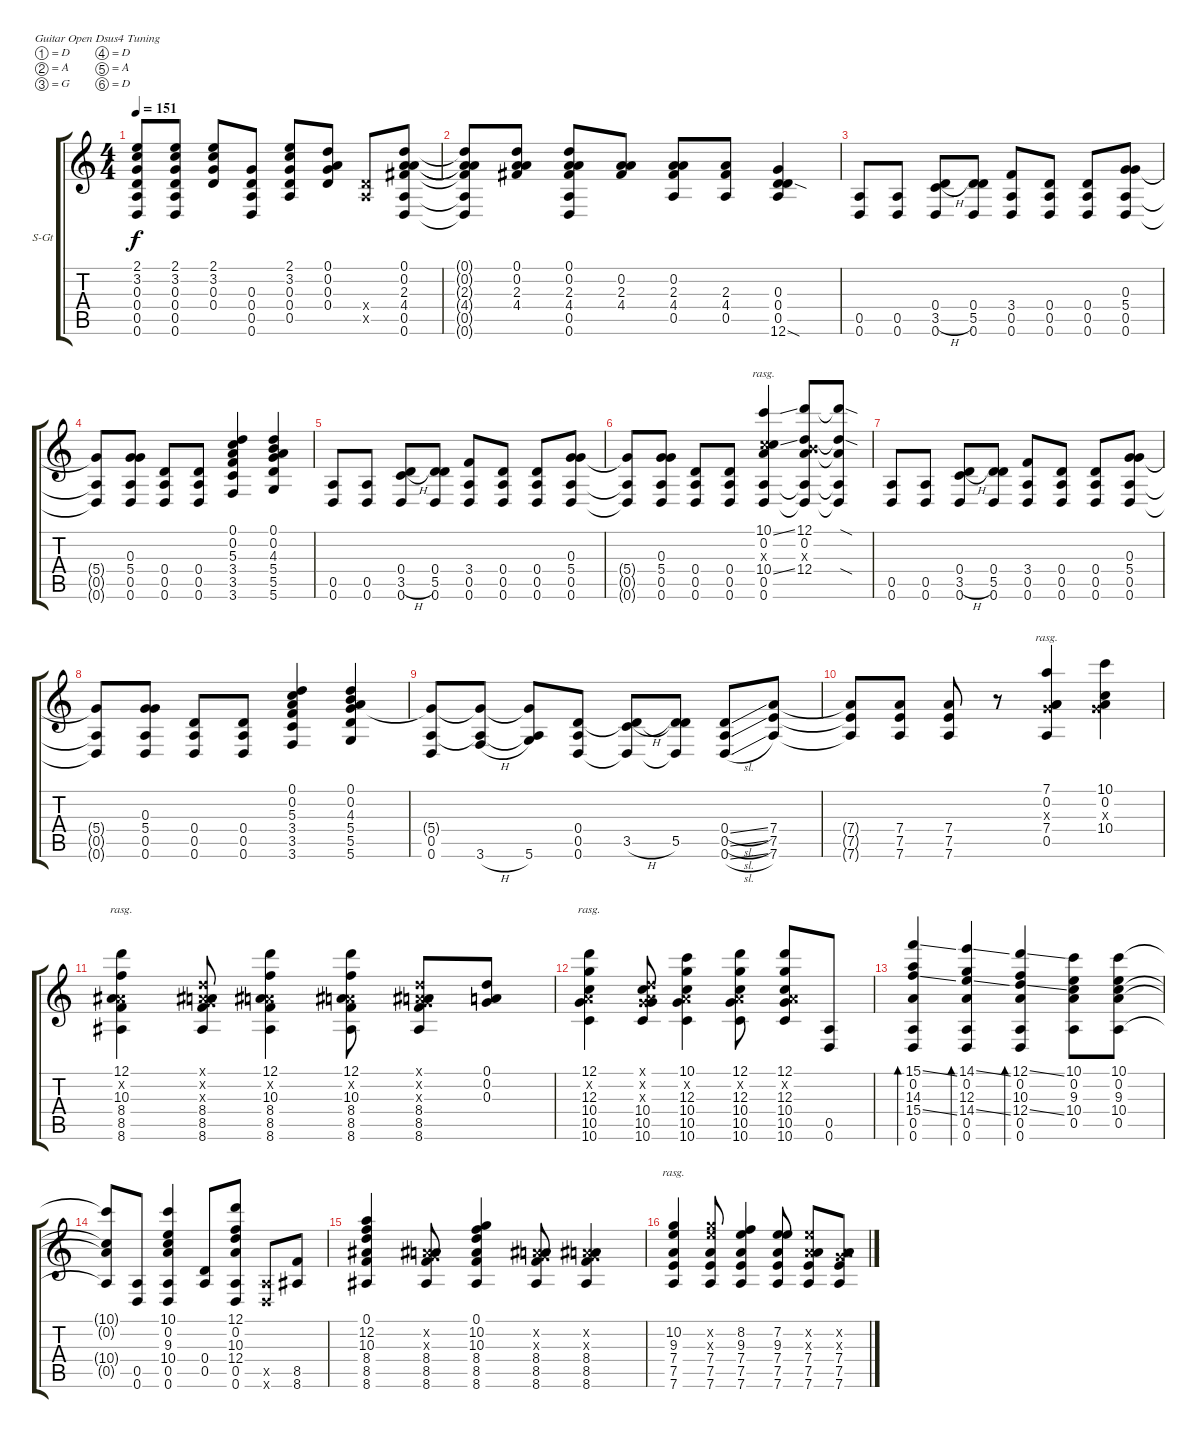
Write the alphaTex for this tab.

\defaultSystemsLayout 4
\bracketExtendMode groupsimilarinstruments
\firstSystemTrackNameOrientation horizontal
\otherSystemsTrackNameOrientation horizontal
\track ("Steel Guitar" "S-Gt") {instrument acousticguitarsteel}
\staff {score tabs}
\tuning (D4 A3 G3 D3 A2 D2)
\ts (4 4)
\tempo 151
\clef g2
\ks c
(2.1{t} 3.2{t} 0.3{t} 0.4{t} 0.5{t} 0.6{t}).8{dy f} (2.1 3.2 0.3 0.4 0.5 0.6).8 (2.1 3.2 0.3 0.4).8 (0.3 0.4 0.5 0.6).8 (2.1 3.2 0.3 0.4 0.5).8 (0.1 0.2 0.3 0.4).8 (0.4{x} 0.5{x}).8 (0.1 0.2 2.3 4.4 0.5 0.6).8 |
(0.1{t} 0.2{t} 2.3{t} 4.4{t} 0.5{t} 0.6{t}).8 (0.1 0.2 2.3 4.4).8 (0.1 0.2 2.3 4.4 0.5 0.6).8 (0.2 2.3 4.4).8 (0.2 2.3 4.4 0.5).8 (2.3 4.4 0.5).8 (0.3 0.4 0.5 12.6{sod}).4 |
(0.5 0.6).8 (0.5 0.6).8 (0.4 3.5{h} 0.6).8 (0.4 5.5 0.6).8 (3.4 0.5 0.6).8 (0.4 0.5 0.6).8 (0.4 0.5 0.6).8 (0.3 5.4 0.5 0.6).8 |
(5.4{t} 0.5{t} 0.6{t}).8 (0.3 5.4 0.5 0.6).8 (0.4 0.5 0.6).8 (0.4 0.5 0.6).8 (0.1 0.2 5.3 3.4 3.5 3.6).4 (0.1 0.2 4.3 5.4 5.5 5.6).4 |
(0.5 0.6).8 (0.5 0.6).8 (0.4 3.5{h} 0.6).8 (0.4 5.5 0.6).8 (3.4 0.5 0.6).8 (0.4 0.5 0.6).8 (0.4 0.5 0.6).8 (0.3 5.4 0.5 0.6).8 |
(5.4{t} 0.5{t} 0.6{t}).8 (0.3 5.4 0.5 0.6).8 (0.4 0.5 0.6).8 (0.4 0.5 0.6).8 (10.1{ss} 0.2 5.3{x} 10.4{ss} 0.5 0.6).4{rasg amianapaest} (12.1 0.2 4.3{x} 12.4 0.5{t} 0.6{t}).8 (12.1{sod t} 0.2{t} 12.4{sod t} 0.5{t} 0.6{t}).8 |
(0.5 0.6).8 (0.5 0.6).8 (0.4 3.5{h} 0.6).8 (0.4 5.5 0.6).8 (3.4 0.5 0.6).8 (0.4 0.5 0.6).8 (0.4 0.5 0.6).8 (0.3 5.4 0.5 0.6).8 |
(5.4{t} 0.5{t} 0.6{t}).8 (0.3 5.4 0.5 0.6).8 (0.4 0.5 0.6).8 (0.4 0.5 0.6).8 (0.1 0.2 5.3 3.4 3.5 3.6).4 (0.1 0.2 4.3 5.4 5.5 5.6).4 |
(0.5 0.6 5.4{t}).8 (3.6{h} 5.4{t} 0.5{t}).8 (5.4{t} 0.5{t} 5.6).8 (0.4 0.5 0.6).8 (3.5{h} 0.4{t} 0.6{t}).8 (0.4{t} 5.5 0.6{t}).8 (0.4{sl} 0.5{sl} 0.6{sl}).8 (7.4 7.5 7.6).8 |
(7.4{t} 7.5{t} 7.6{t}).8 (7.4 7.5 7.6).8 (7.4 7.5 7.6).8 r.8 (7.1 0.2 0.3{x} 7.4 0.5).4{rasg amianapaest} (10.1 0.2 0.3{x} 10.4).4 |
(12.1 0.2{x} 10.3 8.4 8.5 8.6).4{rasg amianapaest} (0.1{x} 0.2{x} 0.3{x} 8.4 8.5 8.6).8 (12.1 0.2{x} 10.3 8.4 8.5 8.6).4 (12.1 0.2{x} 10.3 8.4 8.5 8.6).8 (0.1{x} 0.2{x} 0.3{x} 8.4 8.5 8.6).8 (0.1 0.2 0.3).8 |
(12.1 0.2{x} 12.3 10.4 10.5 10.6).4{rasg amianapaest} (0.1{x} 0.2{x} 0.3{x} 10.4 10.5 10.6).8 (10.1 0.2{x} 12.3 10.4 10.5 10.6).4 (12.1 0.2{x} 12.3 10.4 10.5 10.6).8 (12.1 0.2{x} 12.3 10.4 10.5 10.6).8 (0.5 0.6).8 |
(15.1{ss} 0.2 14.3 15.4{ss} 0.5 0.6).4{bd 60} (14.1{ss} 0.2 12.3 14.4{ss} 0.5 0.6).4{bd 60} (12.1{ss} 0.2 10.3 12.4{ss} 0.5 0.6).4{bd 60} (10.1 0.2 9.3 10.4 0.5).8 (10.1 0.2 9.3 10.4 0.5).8 |
(10.1{t} 0.2{t} 10.4{t} 0.5{t}).8 (0.5 0.6).8 (10.1 0.2 9.3 10.4 0.5 0.6).4 (0.4 0.5).8 (12.1 0.2 10.3 12.4 0.5 0.6).8 (0.5{x} 0.6{x}).8 (8.5 8.6).8 |
(0.1 12.2 10.3 8.4 8.5 8.6).4 (0.2{x} 0.3{x} 8.4 8.5 8.6).8 (0.1 10.2 10.3 8.4 8.5 8.6).4 (0.2{x} 0.3{x} 8.4 8.5 8.6).8 (0.2{x} 0.3{x} 8.4 8.5 8.6).4 |
(10.2 9.3 7.4 7.5 7.6).4{rasg amianapaest} (10.2{x} 9.3{x} 7.4 7.5 7.6).8 (8.2 9.3 7.4 7.5 7.6).4 (7.2 9.3 7.4 7.5 7.6).8 (0.2{x} 9.3{x} 7.4 7.5 7.6).8 (0.2{x} 0.3{x} 7.4 7.5 7.6).8
